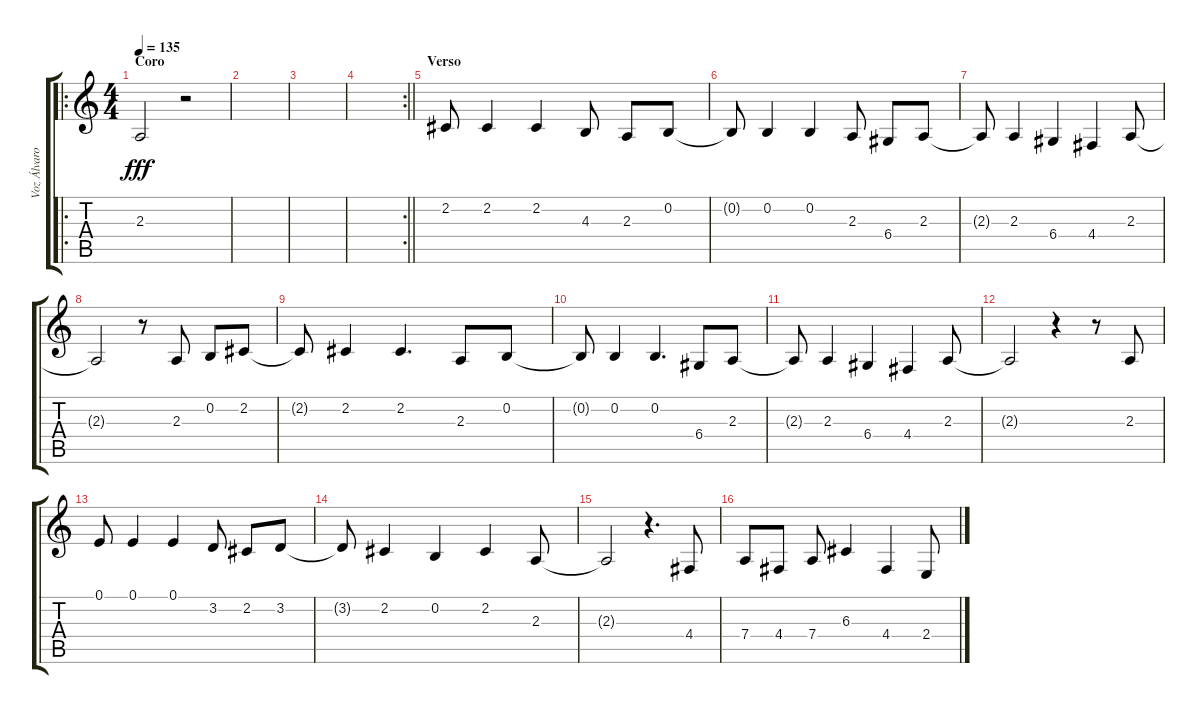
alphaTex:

\track ("Voz Álvaro" "Voz Álvaro") {instrument altosax}
\staff {score tabs}
\tuning (E4 B3 G3 D3 A2 E2) {hide}
\ro
\ts (4 4)
\section ("" "Coro")
\tempo 135
\clef g2
\ks c
2.3{t}.2{dy fff} r.2 |
|
|
\rc 2
\barLineRight lightlight
|
\section ("" "Verso")
2.2.8 2.2.4 2.2.4 4.3.8 2.3.8 0.2.8 |
0.2{t}.8 0.2.4 0.2.4 2.3.8 6.4.8 2.3.8 |
2.3{t}.8 2.3.4 6.4.4 4.4.4 2.3.8 |
2.3{t}.2 r.8 2.3.8 0.2.8 2.2.8 |
2.2{t}.8 2.2.4 2.2.4{d} 2.3.8 0.2.8 |
0.2{t}.8 0.2.4 0.2.4{d} 6.4.8 2.3.8 |
2.3{t}.8 2.3.4 6.4.4 4.4.4 2.3.8 |
2.3{t}.2 r.4 r.8 2.3.8 |
0.1.8 0.1.4 0.1.4 3.2.8 2.2.8 3.2.8 |
3.2{t}.8 2.2.4 0.2.4 2.2.4 2.3.8 |
2.3{t}.2 r.4{d} 4.4.8 |
7.4.8 4.4.8 7.4.8 6.3.4 4.4.4 2.4.8
